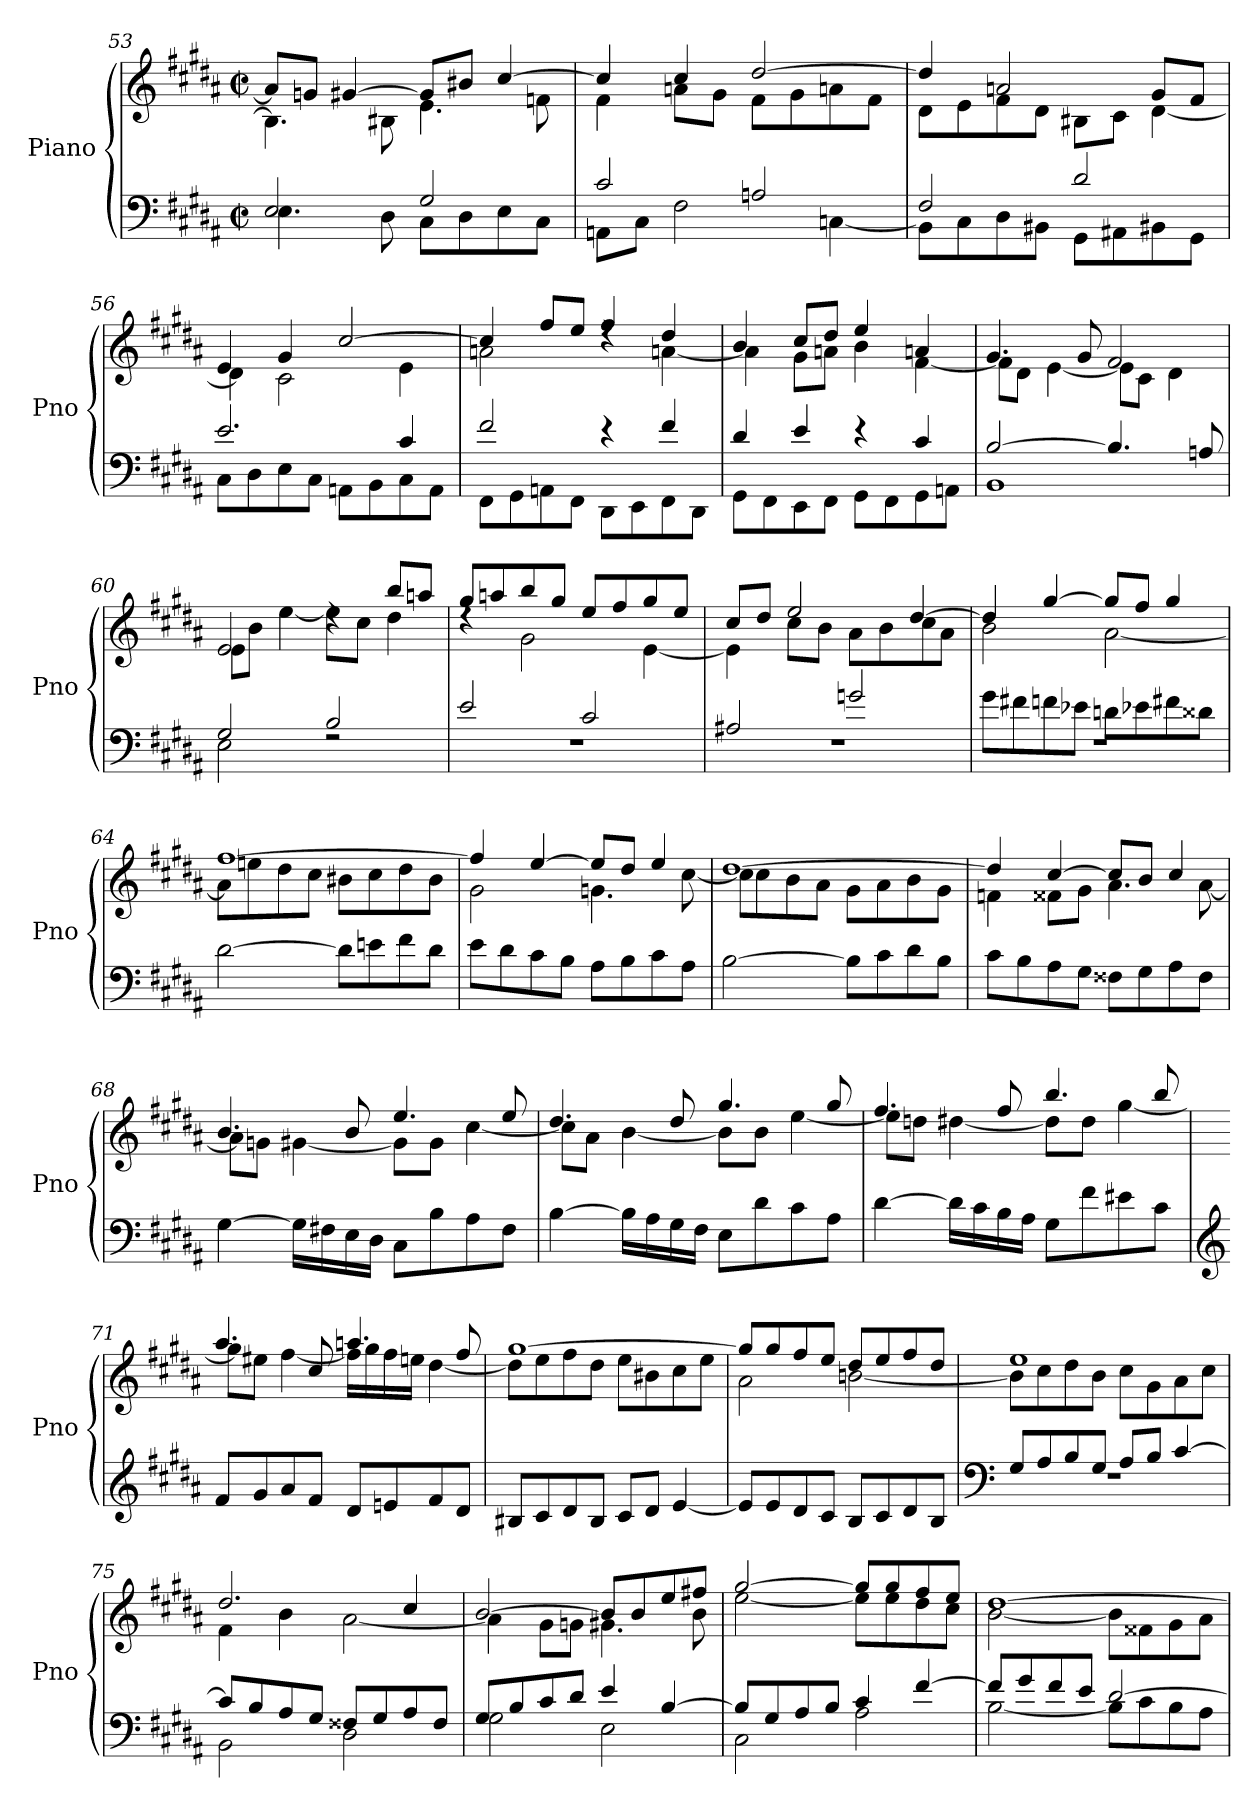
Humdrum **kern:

**kern	**kern
*part1	*part1
*staff2	*staff1
*I"Piano	*
*I'Pno	*
*clefF4	*clefG2
*k[f#c#g#d#a#]	*k[f#c#g#d#a#]
*M2/2	*M2/2
*met(c|)	*met(c|)
=53	=53
*^	*^
2E/	4.E\	8a/L]	4.B\]
.	.	8gni/J	.
.	.	[4g#/	.
.	8D#\	.	8B#X\
2G#/	8C#\L	8g#/L]	4.e\
.	8D#\	8b#X/J	.
.	8E\	[4cc#/	.
.	8C#\J	.	8fni\
=54	=54	=54	=54
2c#/	8AAn\L	4cc#/]	4f#\
.	8C#\J	.	.
.	2F#\	4cc#/	8an\L
.	.	.	8g#\J
2An/	.	[2dd#/	8f#\L
.	.	.	8g#\
.	[4Cni\	.	8an\
.	.	.	8f#\J
=55	=55	=55	=55
2F#/	8BB#\L]	4dd#/]	8d#\L
.	8C#\	.	8e\
.	8D#\	2an/	8f#\
.	8BB#X\J	.	8d#\J
2d#/	8GG#\L	.	8B#X\L
.	8AA#X\	.	8c#\J
.	8BB#X\	8g#/L	[4d#\
.	8GG#\J	8f#/J	.
!!LO:PB:g=z	!!
=56	=56	=56	=56
2.e/	8C#\L	4e/	4d#\]
.	8D#\	.	.
.	8E\	4g#/	2c#\
.	8C#\J	.	.
.	8AAn\L	[2cc#/	.
.	8BB\	.	.
4c#/	8C#\	.	4e\
.	8AA\J	.	.
=57	=57	=57	=57
2f#/	8FF#\L	4cc#/]	2an\
.	8GG#\	.	.
.	8AAn\	8ff#/L	.
.	8FF#\J	8ee/J	.
4r	8DD#\L	4ff#/	4rdd
.	8EE\	.	.
4f#/	8FF#\	4dd#/	[4an\
.	8DD#\J	.	.
=58	=58	=58	=58
4d#/	8GG#\L	4b/	4a\]
.	8FF#\	.	.
4e/	8EE\	8cc#/L	8g#\L
.	8FF#\J	8dd#/J	8an\J
4r	8GG#\L	4ee/	4b\
.	8FF#\	.	.
4c#/	8GG#\	4an/	[4f#\
.	8AAn\J	.	.
=59	=59	=59	=59
[2B/	1BB	4.g#/	8f#\L]
.	.	.	8d#\J
.	.	.	[4e\
.	.	8g#/	.
4.B/]	.	2f#/	8e\L]
.	.	.	8c#\J
.	.	.	4d#\
8An/	.	.	.
!!LO:LB:g=z	!!
=60	=60	=60	=60
2G#/	2E\	2e/	8e\L
.	.	.	8b\J
.	.	.	[4ee\
2B/	2rF	4rdd	8ee\L]
.	.	.	8cc#\J
.	.	8bb/L	4dd#\
.	.	8aan/J	.
=61	=61	=61	=61
2e/	1rF	8gg#/L	4rdd
.	.	8aan/	.
.	.	8bb/	2g#\
.	.	8gg#/J	.
2c#/	.	8ee/L	.
.	.	8ff#/	.
.	.	8gg#/	[4e\
.	.	8ee/J	.
=62	=62	=62	=62
2A#X/	1rF	8cc#/L	4e\]
.	.	8dd#/J	.
.	.	2ee/	8cc#\L
.	.	.	8b\J
2gni/	.	.	8a#\L
.	.	.	8b\
.	.	[4dd#/	8cc#\
.	.	.	8a#\J
=63	=63	=63	=63
8g#\L	1rF	4dd#/]	2b\
8f#X\	.	.	.
8fni\	.	[4gg#/	.
8e-Xi\J	.	.	.
8dni\L	.	8gg#/L]	[2a#\
8e-Xi\	.	8ff#/J	.
8f#Xi\	.	4gg#/	.
8d##i\J	.	.	.
*v	*v	*	*
!!LO:LB:g=z	!!
=64	=64	=64
[2d#\	[1ff#	8a#\L]
.	.	8een\
.	.	8dd#\
.	.	8cc#\J
8d#\L]	.	8b#X\L
8en\	.	8cc#\
8f#\	.	8dd#\
8d#\J	.	8b#\J
=65	=65	=65
8e\L	4ff#/]	2g#\
8d#\	.	.
8c#\	[4ee/	.
8B\J	.	.
8A#\L	8ee/L]	4.gni\
8B\	8dd#/J	.
8c#\	4ee/	.
8A#\J	.	[8cc#\
=66	=66	=66
[2B\	[1dd#	8cc#\L]
.	.	8cc#\
.	.	8b\
.	.	8a#\J
8B\L]	.	8g#\L
8c#\	.	8a#\
8d#\	.	8b\
8B\J	.	8g#\J
=67	=67	=67
8c#\L	4dd#/]	4fni\
8B\	.	.
8A#\	[4cc#/	8f##X\L
8G#\J	.	8g#\J
8F##X\L	8cc#/L]	4.a#\
8G#\	8b/J	.
8A#\	4cc#/	.
8F##\J	.	[8a#\
=68	=68	=68
[4G#\	4.b/	8a#\L]
.	.	8gni\J
16G#\LL]	.	[4g#\
16F#X\	.	.
16E\	8b/	.
16D#\JJ	.	.
8C#\L	4.ee/	8g#\L]
8B\	.	8g#\J
8A#\	.	[4cc#\
8F#\J	8ee/	.
!!LO:LB:g=z	!!
=69	=69	=69
[4B\	4.dd#/	8cc#\L]
.	.	8a#\J
16B\LL]	.	[4b\
16A#\	.	.
16G#\	8dd#/	.
16F#\JJ	.	.
8E\L	4.gg#/	8b\L]
8d#\	.	8b\J
8c#\	.	[4ee\
8A#\J	8gg#/	.
=70	=70	=70
[4d#\	4.ff#/	8ee\L]
.	.	8ddni\J
16d#\LL]	.	[4dd#\
16c#\	.	.
16B\	8ff#/	.
16A#\JJ	.	.
8G#\L	4.bb/	8dd#\L]
8f#\	.	8dd#\J
8e#X\	.	[4gg#\
8c#\J	8bb/	.
=71	=71	=71
*clefG2	*	*
8f#/L	4.aa#/	8gg#\L]
8g#/	.	8ee#X\J
8a#/	.	[4ff#\
8f#/J	8cc#/	.
8d#/L	4.aan/	16ff#\LL]
.	.	16gg#\
8en/	.	16ff#\
.	.	16een\JJ
8f#/	.	[4dd#\
8d#/J	8ff#/	.
=72	=72	=72
8B#X/L	[1gg#	8dd#\L]
8c#/	.	8ee\
8d#/	.	8ff#\
8B#/J	.	8dd#\J
8c#/L	.	8ee\L
8d#/J	.	8b#X\
[4e/	.	8cc#\
.	.	8ee\J
!!LO:LB:g=z	!!
=73	=73	=73
8e/L]	8gg#/L]	2a#\
8e/	8gg#/	.
8d#/	8ff#/	.
8c#/J	8ee/J	.
8B/L	8dd#/L	[2bn\
8c#/	8ee/	.
8d#/	8ff#/	.
8B/J	8dd#/J	.
=74	=74	=74
*clefF4	*	*
*^	*	*
8G#/L	1rF	1ee	8b\L]
8A#/	.	.	8cc#\
8B/	.	.	8dd#\
8G#/J	.	.	8b\J
8A#/L	.	.	8cc#\L
8B/J	.	.	8g#\
[4c#/	.	.	8a#\
.	.	.	8cc#\J
=75	=75	=75	=75
8c#/L]	2BB\	2.dd#/	4f#\
8B/	.	.	.
8A#/	.	.	4b\
8G#/J	.	.	.
8F##X/L	2D#\	.	[2a#\
8G#/	.	.	.
8A#/	.	4cc#/	.
8F##/J	.	.	.
=76	=76	=76	=76
8G#/L	2G#\	[2b/	4a#\]
8B/	.	.	.
8c#/	.	.	8g#\L
8d#/J	.	.	8gni\J
4e/	2E\	8b/L]	4.g#\
.	.	8b/	.
[4B/	.	8ee/	.
.	.	8ff#X/J	8b\
=77	=77	=77	=77
8B/L]	2C#\	[2gg#/	[2ee\
8G#/	.	.	.
8A#/	.	.	.
8B/J	.	.	.
4c#/	2A#\	8gg#/L]	8ee\L]
.	.	8gg#/	8ee\
[4f#/	.	8ff#/	8dd#\
.	.	8ee/J	8cc#\J
!!LO:PB:g=z	!!
=78	=78	=78	=78
8f#/L]	[2B\	[1dd#	[2b\
8g#/	.	.	.
8f#/	.	.	.
8e/J	.	.	.
[2d#/	8B\L]	.	8b\L]
.	8c#\	.	8f##X\
.	8B\	.	8g#\
.	8A#\J	.	8a#\J
*v	*v	*	*
*	*v	*v
=	=
*-	*-
